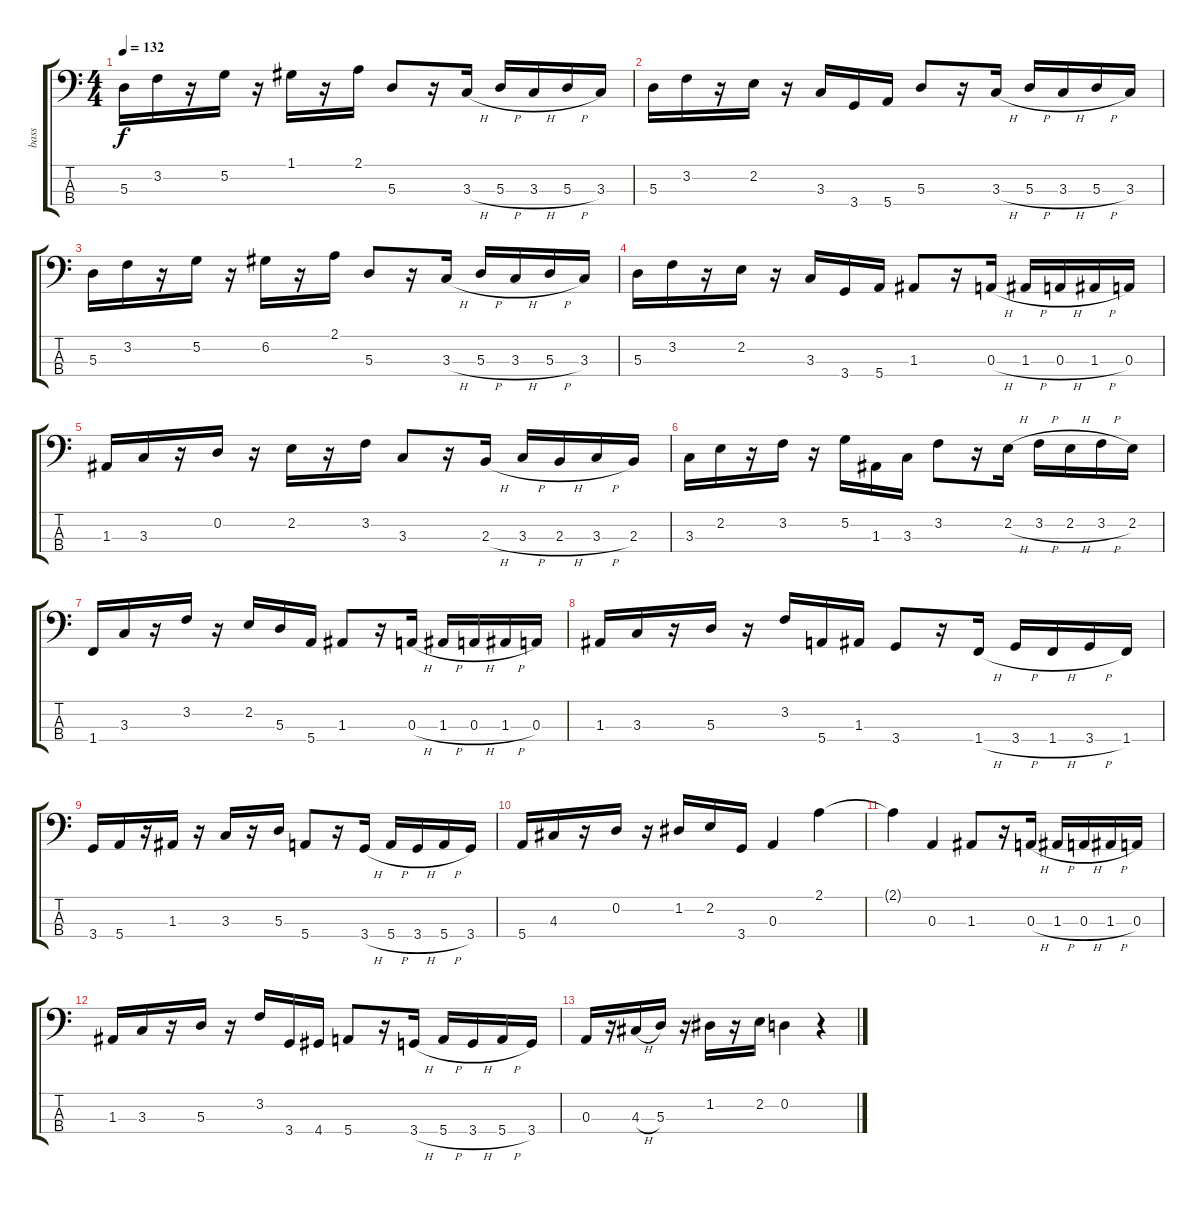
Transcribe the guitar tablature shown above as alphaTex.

\track ("bass" "bass") {instrument electricbasspick}
\staff {score tabs}
\tuning (G2 D2 A1 E1) {hide}
\ts (4 4)
\tempo 132
\clef f4
\ks c
5.3.16{dy f} 3.2.16 r.16 5.2.16 r.16 1.1.16 r.16 2.1.16 5.3.8 r.16 3.3{h}.16 5.3{h}.16 3.3{h}.16 5.3{h}.16 3.3.16 |
5.3.16 3.2.16 r.16 2.2.16 r.16 3.3.16 3.4.16 5.4.16 5.3.8 r.16 3.3{h}.16 5.3{h}.16 3.3{h}.16 5.3{h}.16 3.3.16 |
5.3.16 3.2.16 r.16 5.2.16 r.16 6.2.16 r.16 2.1.16 5.3.8 r.16 3.3{h}.16 5.3{h}.16 3.3{h}.16 5.3{h}.16 3.3.16 |
5.3.16 3.2.16 r.16 2.2.16 r.16 3.3.16 3.4.16 5.4.16 1.3.8 r.16 0.3{h}.16 1.3{h}.16 0.3{h}.16 1.3{h}.16 0.3.16 |
1.3.16 3.3.16 r.16 0.2.16 r.16 2.2.16 r.16 3.2.16 3.3.8 r.16 2.3{h}.16 3.3{h}.16 2.3{h}.16 3.3{h}.16 2.3.16 |
3.3.16 2.2.16 r.16 3.2.16 r.16 5.2.16 1.3.16 3.3.16 3.2.8 r.16 2.2{h}.16 3.2{h}.16 2.2{h}.16 3.2{h}.16 2.2.16 |
1.4.16 3.3.16 r.16 3.2.16 r.16 2.2.16 5.3.16 5.4.16 1.3.8 r.16 0.3{h}.16 1.3{h}.16 0.3{h}.16 1.3{h}.16 0.3.16 |
1.3.16 3.3.16 r.16 5.3.16 r.16 3.2.16 5.4.16 1.3.16 3.4.8 r.16 1.4{h}.16 3.4{h}.16 1.4{h}.16 3.4{h}.16 1.4.16 |
3.4.16 5.4.16 r.16 1.3.16 r.16 3.3.16 r.16 5.3.16 5.4.8 r.16 3.4{h}.16 5.4{h}.16 3.4{h}.16 5.4{h}.16 3.4.16 |
5.4.16 4.3.16 r.16 0.2.16 r.16 1.2.16 2.2.16 3.4.16 0.3.4 2.1.4 |
2.1{t}.4 0.3.4 1.3.8 r.16 0.3{h}.16 1.3{h}.16 0.3{h}.16 1.3{h}.16 0.3.16 |
1.3.16 3.3.16 r.16 5.3.16 r.16 3.2.16 3.4.16 4.4.16 5.4.8 r.16 3.4{h}.16 5.4{h}.16 3.4{h}.16 5.4{h}.16 3.4.16 |
0.3.16 r.16 4.3{h}.16 5.3.16 r.16 1.2.16 r.16 2.2.16 0.2.4 r.4
